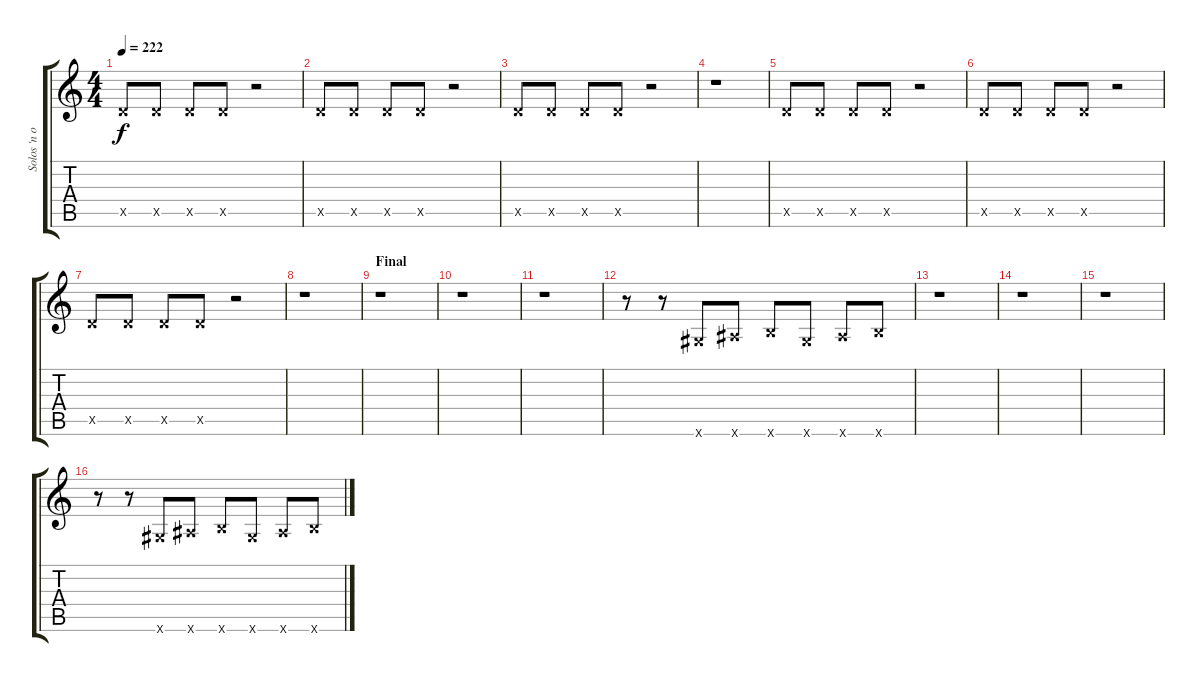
\track ("Solos 'n overdubs" "Solos 'n o") {instrument overdrivenguitar}
\staff {score tabs}
\tuning (E4 B3 G3 D3 A2 E2) {hide}
\ts (4 4)
\tempo 222
\clef g2
\ks c
5.5{x}.8{dy f} 5.5{x}.8 5.5{x}.8 5.5{x}.8 r.2 |
5.5{x}.8 5.5{x}.8 5.5{x}.8 5.5{x}.8 r.2 |
5.5{x}.8 5.5{x}.8 5.5{x}.8 5.5{x}.8 r.2 |
r.1 |
5.5{x}.8 5.5{x}.8 5.5{x}.8 5.5{x}.8 r.2 |
5.5{x}.8 5.5{x}.8 5.5{x}.8 5.5{x}.8 r.2 |
5.5{x}.8 5.5{x}.8 5.5{x}.8 5.5{x}.8 r.2 |
r.1 |
\section ("" "Final")
r.1 |
r.1 |
r.1 |
r.8 r.8 4.6{x}.8 6.6{x}.8 7.6{x}.8 4.6{x}.8 6.6{x}.8 7.6{x}.8 |
r.1 |
r.1 |
r.1 |
r.8 r.8 4.6{x}.8 6.6{x}.8 7.6{x}.8 4.6{x}.8 6.6{x}.8 7.6{x}.8
